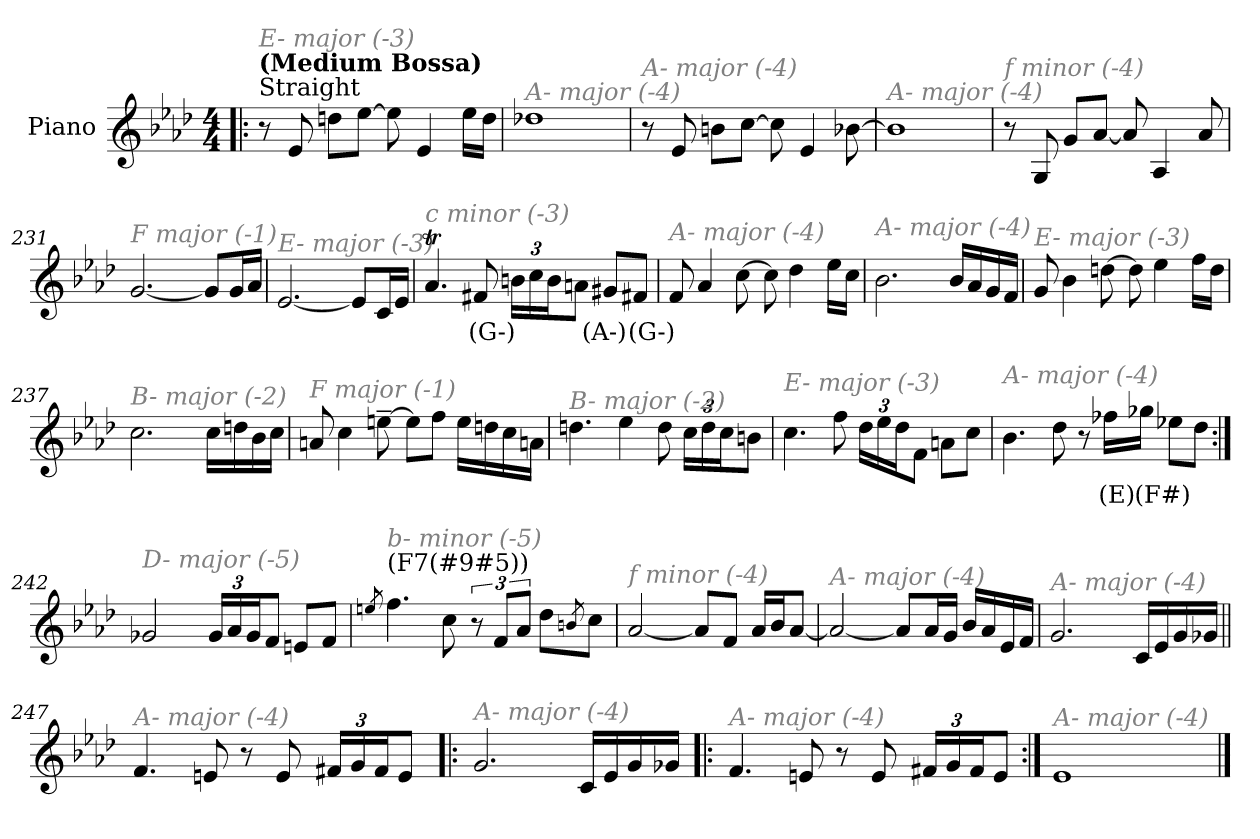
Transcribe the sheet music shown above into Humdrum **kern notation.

**kern	**text
*part1	*part1
*staff1	*staff1
*I"Piano	*
*I'Pno.	*
*clefG2	*
*k[b-e-a-d-]	*
*M4/4	*
=1!|:	=1!|:
!LO:TX:a:t=Straight	!
!LO:TX:a:B:t=(Medium Bossa)	!
!LO:TX:i:color=#808080:t=E- major (-3)	!
8r	.
8e-/	.
8ddn\L	.
[8ee-\J	.
8ee-\]	.
4e-/	.
16ee-\LL	.
16dd\JJ	.
=227	=227
!LO:TX:i:color=#808080:t=A- major (-4)	!
1dd-X	.
=228	=228
!LO:TX:i:color=#808080:t=A- major (-4)	!
8r	.
8e-/	.
8bn\L	.
[8cc\J	.
8cc\]	.
4e-/	.
[8b-X\	.
=229	=229
!LO:TX:i:color=#808080:t=A- major (-4)	!
1b-]	.
!!LO:LB:g=z
=230	=230
!LO:TX:i:color=#808080:t=f minor (-4)	!
8r	.
8G/	.
8g/L	.
[8a-/J	.
8a-/]	.
4A-/	.
8a-/	.
=231	=231
!LO:TX:i:color=#808080:t=F major (-1)	!
[2.g/	.
8g/L]	.
16g/L	.
16a-/JJ	.
=232	=232
!LO:TX:i:color=#808080:t=E- major (-3)	!
[2.e-/	.
8e-/L]	.
16c/L	.
16e-/JJ	.
=233	=233
!LO:TX:i:color=#808080:t=c minor (-3)	!
4.a-T/	.
8f#Xi/	(G-)
*Xbrackettup	*
24bn\LL	.
24cc\	.
24b\J	.
8an\J	.
8g#Xj/L	(A-)
8f#Xi/J	(G-)
!!LO:LB:g=z
=234	=234
!LO:TX:i:color=#808080:t=A- major (-4)	!
8f/	.
4a-/	.
[8cc\	.
8cc\]	.
4dd-\	.
16ee-\LL	.
16cc\JJ	.
=235	=235
!LO:TX:i:color=#808080:t=A- major (-4)	!
2.b-\	.
16b-/LL	.
16a-/	.
16g/	.
16f/JJ	.
=236	=236
!LO:TX:i:color=#808080:t=E- major (-3)	!
8g/	.
4b-\	.
[8ddn\	.
8dd\]	.
4ee-\	.
16ff\LL	.
16dd\JJ	.
=237	=237
!LO:TX:i:color=#808080:t=B- major (-2)	!
2.cc\	.
16cc\LL	.
16ddn\	.
16b-\	.
16cc\JJ	.
!!LO:LB:g=z
=238	=238
!LO:TX:i:color=#808080:t=F major (-1)	!
8an/	.
4cc\	.
[8een~\	.
8ee\L]	.
8ff\J	.
16ee\LL	.
16ddn\	.
16cc\	.
16an\JJ	.
=239	=239
!LO:TX:i:color=#808080:t=B- major (-2)	!
4.ddn\	.
4ee-\	.
8dd\	.
24cc\LL	.
24dd\	.
24cc\J	.
8bn\J	.
=240	=240
!LO:TX:i:color=#808080:t=E- major (-3)	!
4.cc\	.
8ff\	.
24dd-\LL	.
24ee-\	.
24dd-\J	.
8f\J	.
8an\L	.
8cc\J	.
=241	=241
!LO:TX:i:color=#808080:t=A- major (-4)	!
4.b-\	.
8dd-\	.
8r	.
16ff-Xi\LL	(E)
16gg-Xi\JJ	(F#)
8ee-X\L	.
8dd-\J	.
!!LO:LB:g=z
=242:|!	=242:|!
!LO:TX:i:color=#808080:t=D- major (-5)	!
2g-X/	.
24g-/LL	.
24a-/	.
24g-/J	.
8f/J	.
8en/L	.
8f/J	.
=243	=243
8qeen/	.
!LO:TX:a:t=(F7(#9#5))	!
!LO:TX:i:color=#808080:t=b- minor (-5)	!
4.ff\	.
8cc\	.
*brackettup	*
12r	.
12f/L	.
12a-/J	.
8dd-\L	.
8qbn/	.
8cc\J	.
!!LO:LB:g=z
=244	=244
!LO:TX:i:color=#808080:t=f minor (-4)	!
[2a-/	.
8a-/L]	.
8f/J	.
16a-/LL	.
16b-/J	.
[8a-/J	.
=245	=245
!LO:TX:i:color=#808080:t=A- major (-4)	!
2a-/_	.
8a-/L]	.
16a-/L	.
16g/JJ	.
16b-/LL	.
16a-/	.
16e-/	.
16f/JJ	.
=246	=246
!LO:TX:i:color=#808080:t=A- major (-4)	!
2.g/	.
16c/LL	.
16e-/	.
16g/	.
16g-X/JJ	.
=247||	=247||
!LO:TX:i:color=#808080:t=A- major (-4)	!
4.f/	.
8en/	.
8r	.
8e/	.
*Xbrackettup	*
24f#X/LL	.
24g/	.
24f#/J	.
8e/J	.
!!LO:LB:g=z
=248|!:	=248|!:
!LO:TX:i:color=#808080:t=A- major (-4)	!
2.g/	.
16c/LL	.
16e-/	.
16g/	.
16g-X/JJ	.
=249	=249
!LO:TX:i:color=#808080:t=A- major (-4)	!
4.f/	.
8en/	.
8r	.
8e/	.
24f#X/LL	.
24g/	.
24f#/J	.
8e/J	.
=250:|!	=250:|!
!LO:TX:i:color=#808080:t=A- major (-4)	!
1e-	.
==	==
*-	*-
